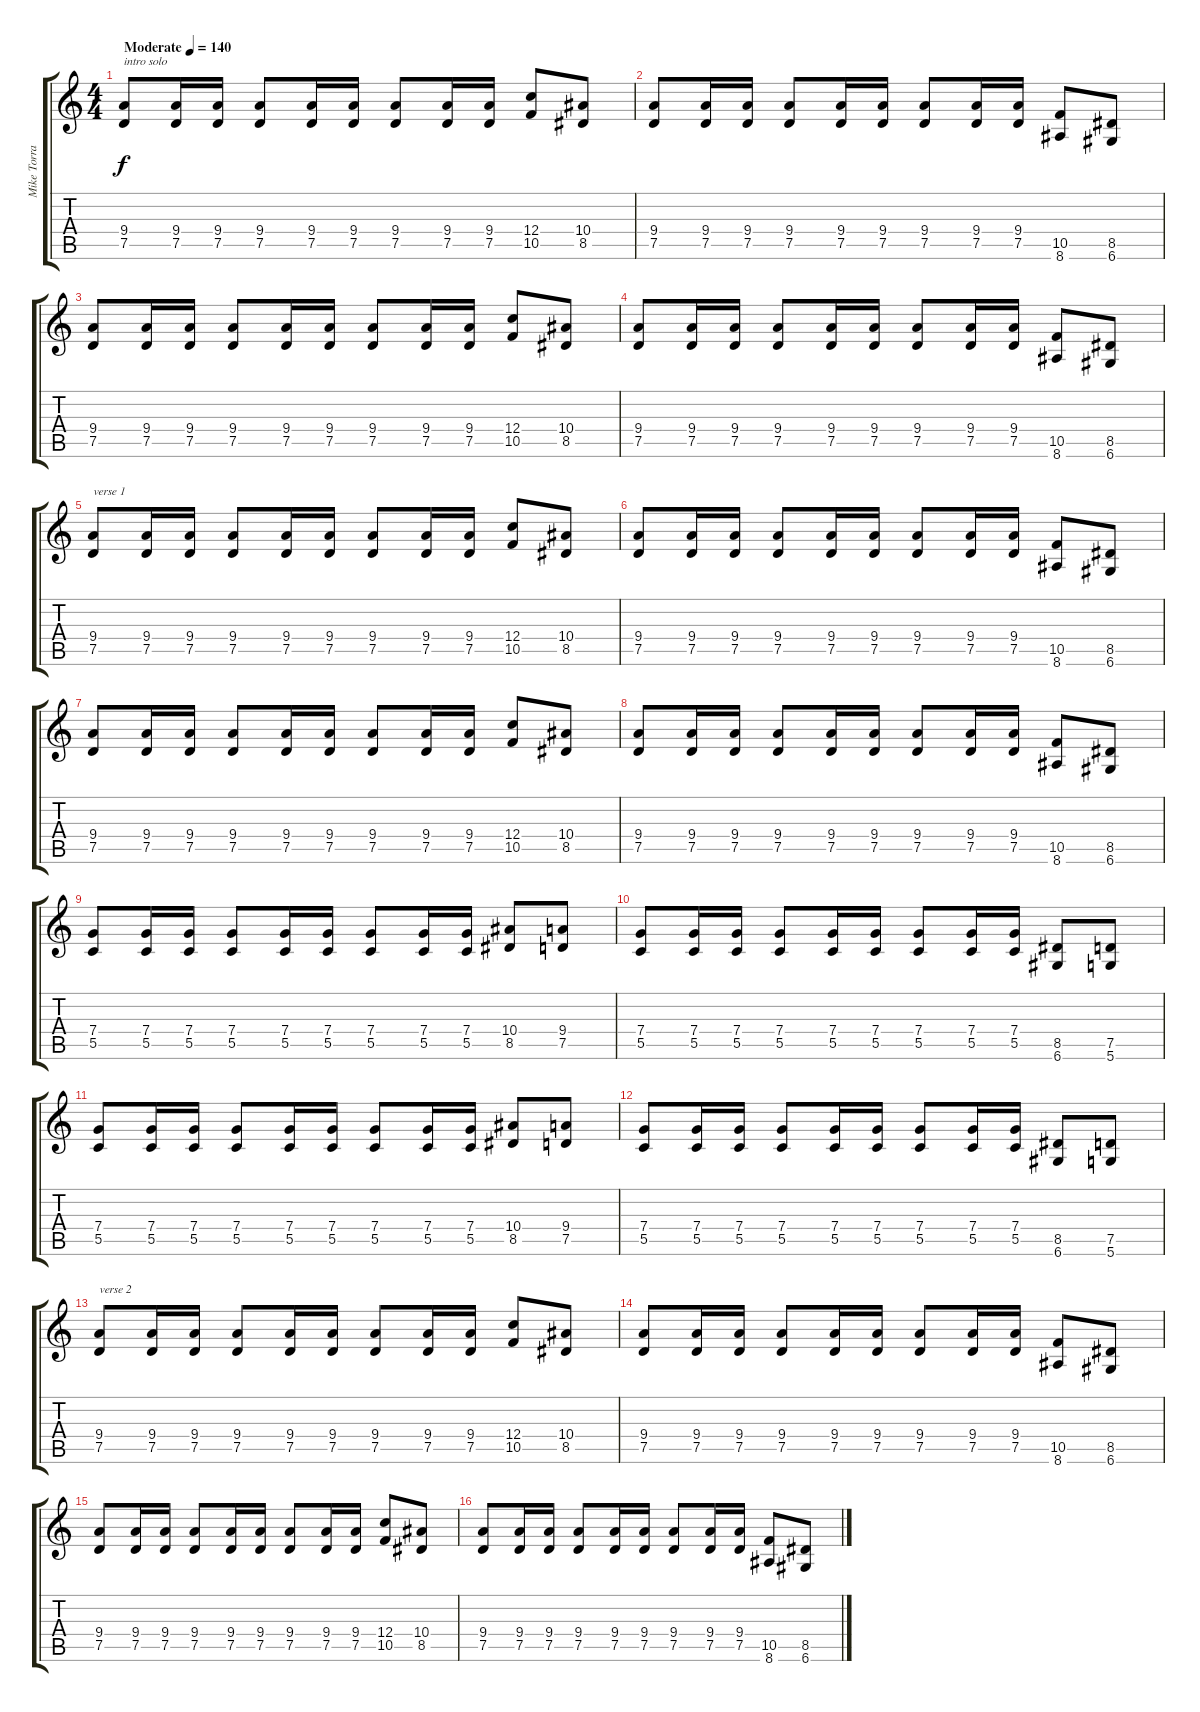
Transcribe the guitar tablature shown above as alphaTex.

\track ("Mike Torrao" "Mike Torra") {instrument distortionguitar}
\staff {score tabs}
\tuning (D4 A3 F3 C3 G2 D2) {hide}
\ts (4 4)
\tempo (140 "Moderate")
\clef g2
\ks c
(9.4 7.5).8{txt "intro solo " dy f instrument distortionguitar} (9.4 7.5).16 (9.4 7.5).16 (9.4 7.5).8 (9.4 7.5).16 (9.4 7.5).16 (9.4 7.5).8 (9.4 7.5).16 (9.4 7.5).16 (12.4 10.5).8 (10.4 8.5).8 |
(9.4 7.5).8 (9.4 7.5).16 (9.4 7.5).16 (9.4 7.5).8 (9.4 7.5).16 (9.4 7.5).16 (9.4 7.5).8 (9.4 7.5).16 (9.4 7.5).16 (10.5 8.6).8 (8.5 6.6).8 |
(9.4 7.5).8 (9.4 7.5).16 (9.4 7.5).16 (9.4 7.5).8 (9.4 7.5).16 (9.4 7.5).16 (9.4 7.5).8 (9.4 7.5).16 (9.4 7.5).16 (12.4 10.5).8 (10.4 8.5).8 |
(9.4 7.5).8 (9.4 7.5).16 (9.4 7.5).16 (9.4 7.5).8 (9.4 7.5).16 (9.4 7.5).16 (9.4 7.5).8 (9.4 7.5).16 (9.4 7.5).16 (10.5 8.6).8 (8.5 6.6).8 |
(9.4 7.5).8{txt "verse 1"} (9.4 7.5).16 (9.4 7.5).16 (9.4 7.5).8 (9.4 7.5).16 (9.4 7.5).16 (9.4 7.5).8 (9.4 7.5).16 (9.4 7.5).16 (12.4 10.5).8 (10.4 8.5).8 |
(9.4 7.5).8 (9.4 7.5).16 (9.4 7.5).16 (9.4 7.5).8 (9.4 7.5).16 (9.4 7.5).16 (9.4 7.5).8 (9.4 7.5).16 (9.4 7.5).16 (10.5 8.6).8 (8.5 6.6).8 |
(9.4 7.5).8 (9.4 7.5).16 (9.4 7.5).16 (9.4 7.5).8 (9.4 7.5).16 (9.4 7.5).16 (9.4 7.5).8 (9.4 7.5).16 (9.4 7.5).16 (12.4 10.5).8 (10.4 8.5).8 |
(9.4 7.5).8 (9.4 7.5).16 (9.4 7.5).16 (9.4 7.5).8 (9.4 7.5).16 (9.4 7.5).16 (9.4 7.5).8 (9.4 7.5).16 (9.4 7.5).16 (10.5 8.6).8 (8.5 6.6).8 |
(7.4 5.5).8 (7.4 5.5).16 (7.4 5.5).16 (7.4 5.5).8 (7.4 5.5).16 (7.4 5.5).16 (7.4 5.5).8 (7.4 5.5).16 (7.4 5.5).16 (10.4 8.5).8 (9.4 7.5).8 |
(7.4 5.5).8 (7.4 5.5).16 (7.4 5.5).16 (7.4 5.5).8 (7.4 5.5).16 (7.4 5.5).16 (7.4 5.5).8 (7.4 5.5).16 (7.4 5.5).16 (8.5 6.6).8 (7.5 5.6).8 |
(7.4 5.5).8 (7.4 5.5).16 (7.4 5.5).16 (7.4 5.5).8 (7.4 5.5).16 (7.4 5.5).16 (7.4 5.5).8 (7.4 5.5).16 (7.4 5.5).16 (10.4 8.5).8 (9.4 7.5).8 |
(7.4 5.5).8 (7.4 5.5).16 (7.4 5.5).16 (7.4 5.5).8 (7.4 5.5).16 (7.4 5.5).16 (7.4 5.5).8 (7.4 5.5).16 (7.4 5.5).16 (8.5 6.6).8 (7.5 5.6).8 |
(9.4 7.5).8{txt "verse 2"} (9.4 7.5).16 (9.4 7.5).16 (9.4 7.5).8 (9.4 7.5).16 (9.4 7.5).16 (9.4 7.5).8 (9.4 7.5).16 (9.4 7.5).16 (12.4 10.5).8 (10.4 8.5).8 |
(9.4 7.5).8 (9.4 7.5).16 (9.4 7.5).16 (9.4 7.5).8 (9.4 7.5).16 (9.4 7.5).16 (9.4 7.5).8 (9.4 7.5).16 (9.4 7.5).16 (10.5 8.6).8 (8.5 6.6).8 |
(9.4 7.5).8 (9.4 7.5).16 (9.4 7.5).16 (9.4 7.5).8 (9.4 7.5).16 (9.4 7.5).16 (9.4 7.5).8 (9.4 7.5).16 (9.4 7.5).16 (12.4 10.5).8 (10.4 8.5).8 |
(9.4 7.5).8 (9.4 7.5).16 (9.4 7.5).16 (9.4 7.5).8 (9.4 7.5).16 (9.4 7.5).16 (9.4 7.5).8 (9.4 7.5).16 (9.4 7.5).16 (10.5 8.6).8 (8.5 6.6).8
